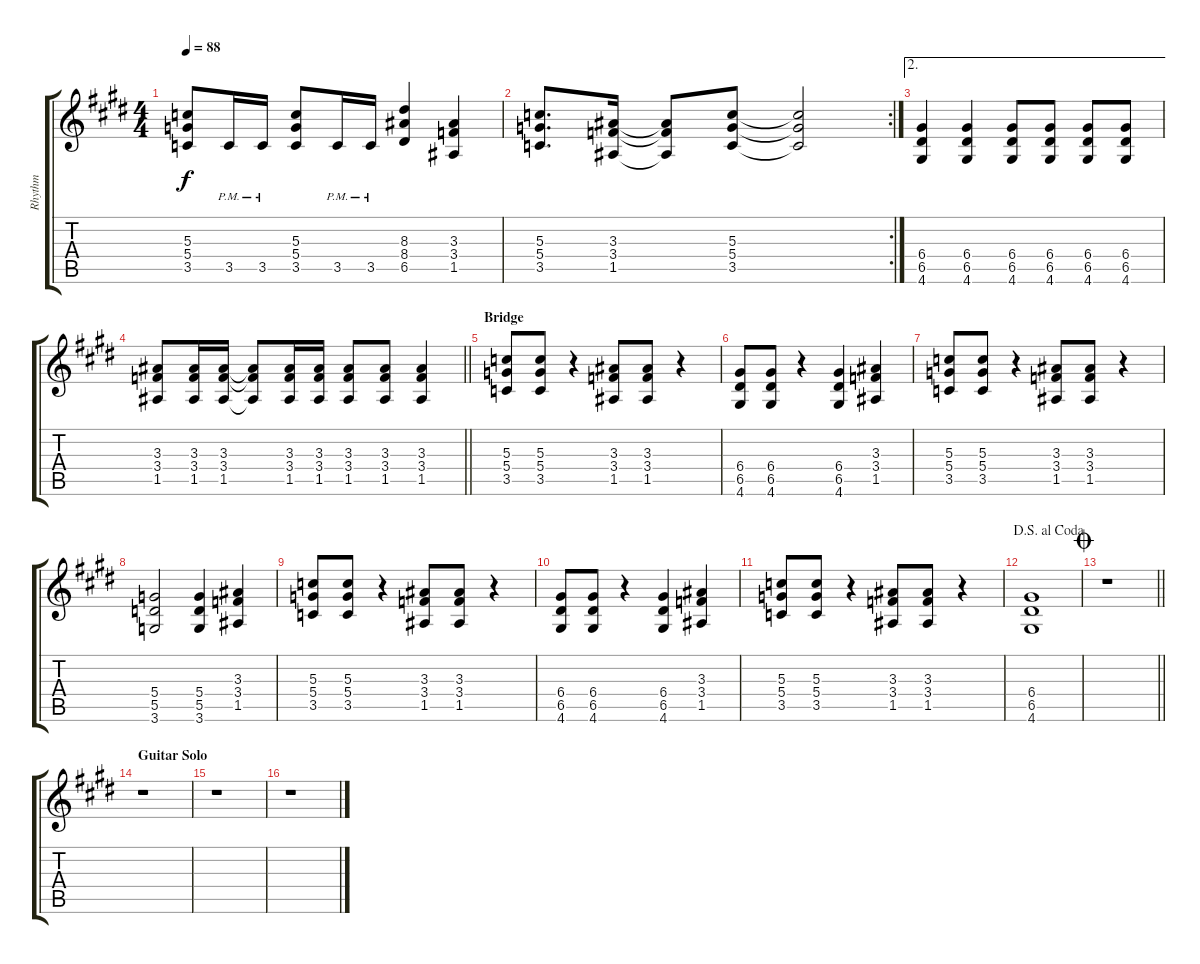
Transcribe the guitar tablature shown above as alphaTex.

\track ("Rhythm" "Rhythm") {instrument distortionguitar}
\staff {score tabs}
\tuning (E4 B3 G3 D3 A2 E2) {hide}
\ts (4 4)
\tempo 88
\clef g2
\ks e
(5.3 5.4 3.5).8{dy f} 3.5{pm}.16 3.5{pm}.16 (5.3 5.4 3.5).8 3.5{pm}.16 3.5{pm}.16 (8.3 8.4 6.5).4 (3.3 3.4 1.5).4 |
\rc 2
(5.3 5.4 3.5).8{d} (3.3 3.4 1.5).16 (3.3{t} 3.4{t} 1.5{t}).8 (5.3 5.4 3.5).8 (5.3{t} 5.4{t} 3.5{t}).2 |
\ae 2
(6.4 6.5 4.6).4 (6.4 6.5 4.6).4 (6.4 6.5 4.6).8 (6.4 6.5 4.6).8 (6.4 6.5 4.6).8 (6.4 6.5 4.6).8 |
\barLineRight lightlight
(3.3 3.4 1.5).8 (3.3 3.4 1.5).16 (3.3 3.4 1.5).16 (3.3{t} 3.4{t} 1.5{t}).8 (3.3 3.4 1.5).16 (3.3 3.4 1.5).16 (3.3 3.4 1.5).8 (3.3 3.4 1.5).8 (3.3 3.4 1.5).4 |
\section ("" "Bridge")
(5.3 5.4 3.5).8 (5.3 5.4 3.5).8 r.4 (3.3 3.4 1.5).8 (3.3 3.4 1.5).8 r.4 |
(6.4 6.5 4.6).8 (6.4 6.5 4.6).8 r.4 (6.4 6.5 4.6).4 (3.3 3.4 1.5).4 |
(5.3 5.4 3.5).8 (5.3 5.4 3.5).8 r.4 (3.3 3.4 1.5).8 (3.3 3.4 1.5).8 r.4 |
(5.4 5.5 3.6).2 (5.4 5.5 3.6).4 (3.3 3.4 1.5).4 |
(5.3 5.4 3.5).8 (5.3 5.4 3.5).8 r.4 (3.3 3.4 1.5).8 (3.3 3.4 1.5).8 r.4 |
(6.4 6.5 4.6).8 (6.4 6.5 4.6).8 r.4 (6.4 6.5 4.6).4 (3.3 3.4 1.5).4 |
(5.3 5.4 3.5).8 (5.3 5.4 3.5).8 r.4 (3.3 3.4 1.5).8 (3.3 3.4 1.5).8 r.4 |
\jump dalsegnoalcoda
(6.4 6.5 4.6).1 |
\jump coda
\barLineRight lightlight
r.1 |
\section ("" "Guitar Solo")
r.1 |
r.1 |
r.1
